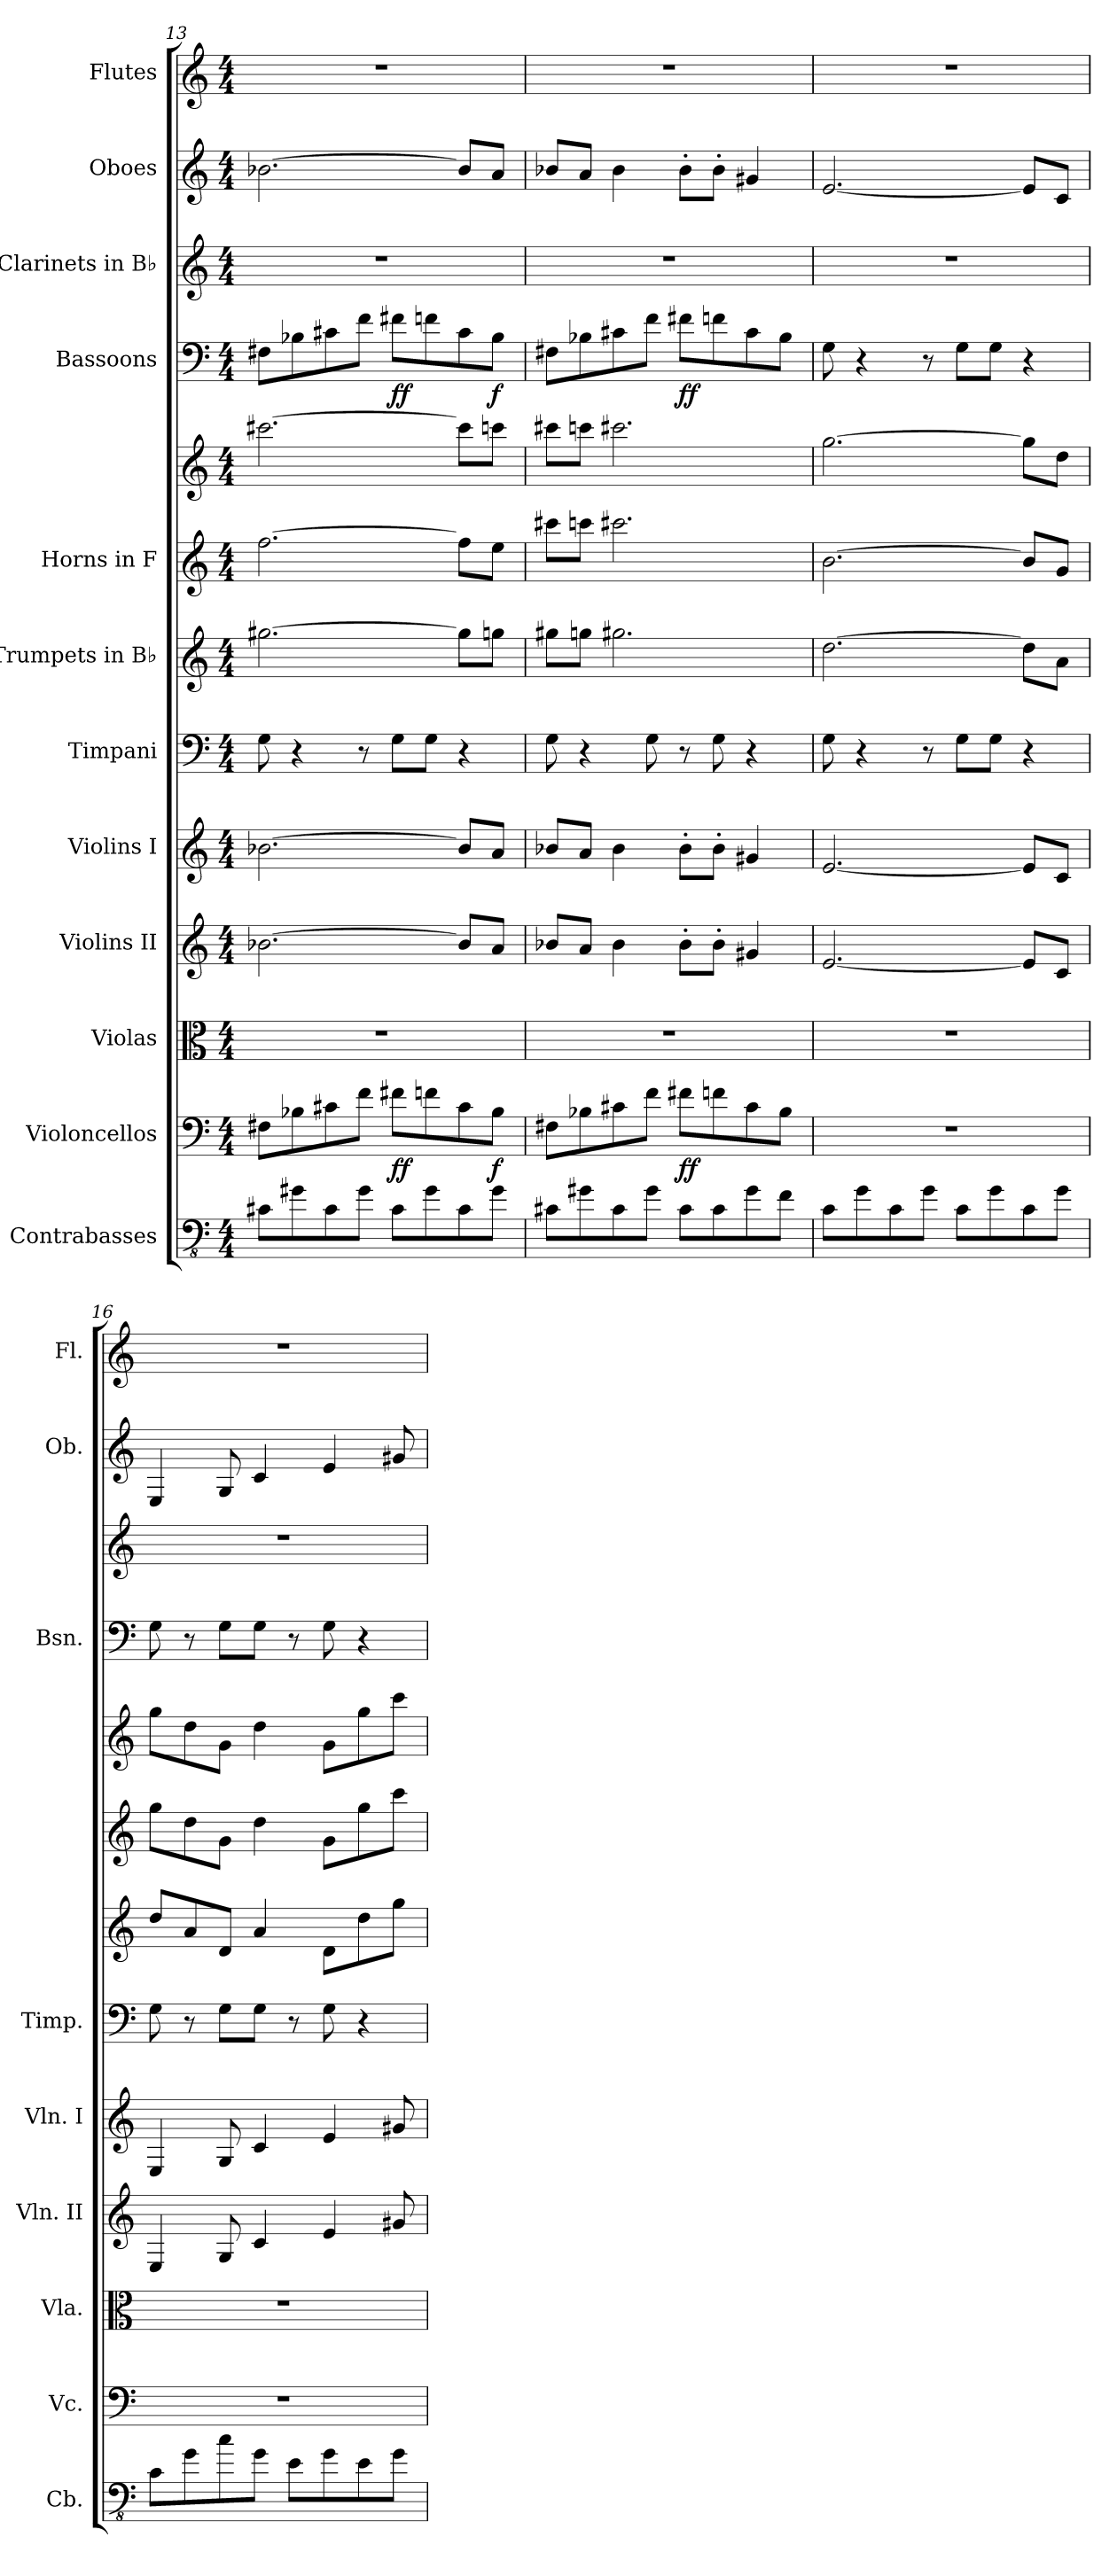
**kern	**kern	**dynam	**kern	**kern	**kern	**kern	**kern	**kern	**kern	**kern	**dynam	**kern	**kern	**kern
*part12	*part11	*part11	*part10	*part9	*part8	*part7	*part6	*part5	*part5	*part4	*part4	*part3	*part2	*part1
*staff13	*staff12	*staff12	*staff11	*staff10	*staff9	*staff8	*staff7	*staff6	*staff5	*staff4	*staff4	*staff3	*staff2	*staff1
*I"Contrabasses	*I"Violoncellos	*	*I"Violas	*I"Violins II	*I"Violins I	*I"Timpani	*I"Trumpets in B♭	*I"Horns in F	*	*I"Bassoons	*	*I"Clarinets in B♭	*I"Oboes	*I"Flutes
*I'Cb.	*I'Vc.	*	*I'Vla.	*I'Vln. II	*I'Vln. I	*I'Timp.	*	*	*	*I'Bsn.	*	*	*I'Ob.	*I'Fl.
!!LO:PB:g=z
*clefFv4	*clefF4	*	*clefC3	*clefG2	*clefG2	*clefF4	*clefG2	*clefG2	*clefG2	*clefF4	*	*clefG2	*clefG2	*clefG2
*ITrd7c12	*	*	*	*	*	*	*ITrd1c2	*ITrd4c7	*ITrd4c7	*	*	*ITrd1c2	*	*
*k[]	*k[]	*	*k[]	*k[]	*k[]	*k[]	*k[b-e-]	*k[b-]	*k[b-]	*k[]	*	*k[b-e-]	*k[]	*k[]
*M4/4	*M4/4	*	*M4/4	*M4/4	*M4/4	*M4/4	*M4/4	*M4/4	*M4/4	*M4/4	*	*M4/4	*M4/4	*M4/4
=13	=13	=13	=13	=13	=13	=13	=13	=13	=13	=13	=13	=13	=13	=13
8CC#X\L	8F#X\L	.	1r	[2.b-X\	[2.b-X\	8G\	[2.ff#X\	[2.b-\	[2.ff#X\	8F#X\L	.	1r	[2.b-X\	1r
8GG#X\	8B-X\	.	.	.	.	4r	.	.	.	8B-X\	.	.	.	.
8CC#\	8c#X\	.	.	.	.	.	.	.	.	8c#X\	.	.	.	.
8GG#\J	8f\J	.	.	.	.	8r	.	.	.	8f\J	.	.	.	.
!	!	!LO:DY:b	!	!	!	!	!	!	!	!	!LO:DY:b	!	!	!
8CC#\L	8f#X\L	ff	.	.	.	8G\L	.	.	.	8f#X\L	ff	.	.	.
8GG#\	8fn\	.	.	.	.	8G\J	.	.	.	8fn\	.	.	.	.
8CC#\	8c#\	.	.	8b-/L]	8b-/L]	4r	8ff#\L]	8b-\L]	8ff#\L]	8c#\	.	.	8b-/L]	.
!	!	!LO:DY:b	!	!	!	!	!	!	!	!	!LO:DY:b	!	!	!
8GG#\J	8B-\J	f	.	8a/J	8a/J	.	8ffn\J	8a\J	8ffn\J	8B-\J	f	.	8a/J	.
=14	=14	=14	=14	=14	=14	=14	=14	=14	=14	=14	=14	=14	=14	=14
8CC#X\L	8F#X\L	.	1r	8b-X/L	8b-X/L	8G\	8ff#X\L	8ff#X\L	8ff#X\L	8F#X\L	.	1r	8b-X/L	1r
8GG#X\	8B-X\	.	.	8a/J	8a/J	4r	8ffn\J	8ffn\J	8ffn\J	8B-X\	.	.	8a/J	.
8CC#\	8c#X\	.	.	4b-\	4b-\	.	2.ff#X\	2.ff#X\	2.ff#X\	8c#X\	.	.	4b-\	.
8GG#\J	8f\J	.	.	.	.	8G\	.	.	.	8f\J	.	.	.	.
!	!	!LO:DY:b	!	!	!	!	!	!	!	!	!LO:DY:b	!	!	!
8CC#\L	8f#X\L	ff	.	8b-'\L	8b-'\L	8r	.	.	.	8f#X\L	ff	.	8b-'\L	.
8CC#\	8fn\	.	.	8b-'\J	8b-'\J	8G\	.	.	.	8fn\	.	.	8b-'\J	.
8GG#\	8c#\	.	.	4g#X/	4g#X/	4r	.	.	.	8c#\	.	.	4g#X/	.
8FF\J	8B-\J	.	.	.	.	.	.	.	.	8B-\J	.	.	.	.
=15	=15	=15	=15	=15	=15	=15	=15	=15	=15	=15	=15	=15	=15	=15
8CC\L	1r	.	1r	[2.e/	[2.e/	8G\	[2.cc\	[2.e\	[2.cc\	8G\	.	1r	[2.e/	1r
8GG\	.	.	.	.	.	4r	.	.	.	4r	.	.	.	.
8CC\	.	.	.	.	.	.	.	.	.	.	.	.	.	.
8GG\J	.	.	.	.	.	8r	.	.	.	8r	.	.	.	.
8CC\L	.	.	.	.	.	8G\L	.	.	.	8G\L	.	.	.	.
8GG\	.	.	.	.	.	8G\J	.	.	.	8G\J	.	.	.	.
8CC\	.	.	.	8e/L]	8e/L]	4r	8cc\L]	8e/L]	8cc\L]	4r	.	.	8e/L]	.
8GG\J	.	.	.	8c/J	8c/J	.	8g\J	8c/J	8g\J	.	.	.	8c/J	.
!!LO:PB:g=z
=16	=16	=16	=16	=16	=16	=16	=16	=16	=16	=16	=16	=16	=16	=16
8CC\L	1r	.	1r	4E/	4E/	8G\	8cc/L	8cc\L	8cc\L	8G\	.	1r	4E/	1r
8GG\	.	.	.	.	.	8r	8g/	8g\	8g\	8r	.	.	.	.
8C\	.	.	.	8G/	8G/	8G\L	8c/J	8c\J	8c\J	8G\L	.	.	8G/	.
8GG\J	.	.	.	4c/	4c/	8G\J	4g/	4g\	4g\	8G\J	.	.	4c/	.
8EE\L	.	.	.	.	.	8r	.	.	.	8r	.	.	.	.
8GG\	.	.	.	4e/	4e/	8G\	8c\L	8c\L	8c\L	8G\	.	.	4e/	.
8EE\	.	.	.	.	.	4r	8cc\	8cc\	8cc\	4r	.	.	.	.
8GG\J	.	.	.	8g#X/	8g#X/	.	8ff\J	8ff\J	8ff\J	.	.	.	8g#X/	.
=	=	=	=	=	=	=	=	=	=	=	=	=	=	=
*-	*-	*-	*-	*-	*-	*-	*-	*-	*-	*-	*-	*-	*-	*-
